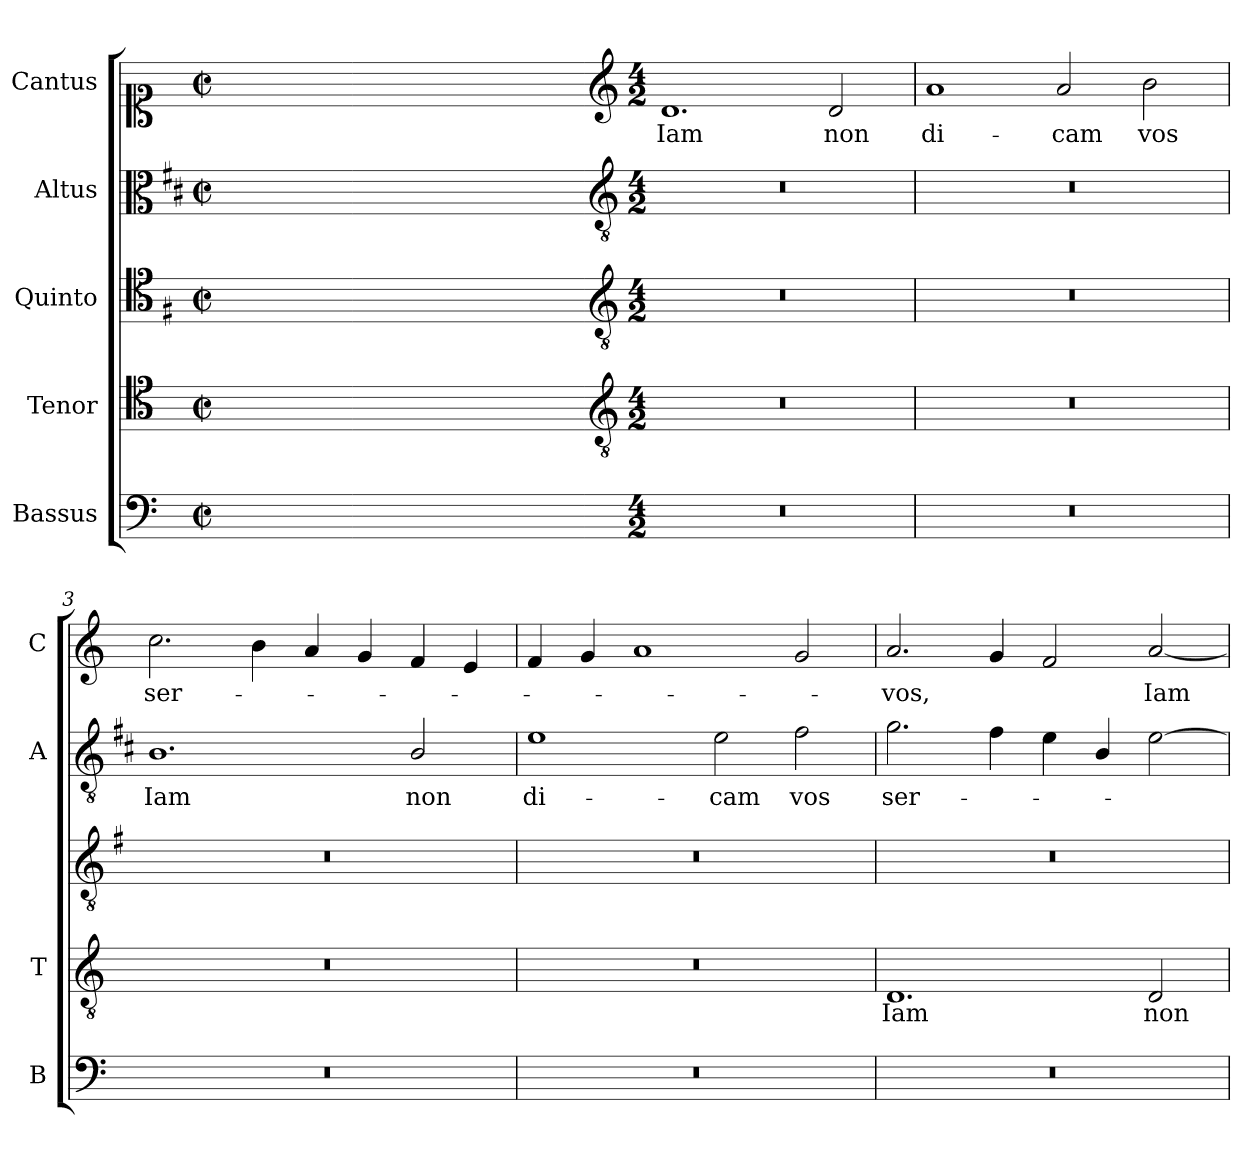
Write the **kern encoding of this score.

**kern	**kern	**text	**kern	**kern	**text	**kern	**text
*part5	*part4	*part4	*part3	*part2	*part2	*part1	*part1
*staff5	*staff4	*staff4	*staff3	*staff2	*staff2	*staff1	*staff1
*I"Bassus	*I"Tenor	*	*I"Quinto	*I"Altus	*	*I"Cantus	*
*I'B	*I'T	*	*	*I'A	*	*I'C	*
*clefF4	*clefC4	*	*clefC4	*clefC3	*	*clefC1	*
*	*	*	*ITrd4c7	*ITrd1c2	*	*	*
*k[]	*k[]	*	*k[]	*k[]	*	*k[]	*
*C:	*C:	*	*C:	*C:	*	*C:	*
*M2/2	*M2/2	*	*M2/2	*M2/2	*	*M2/2	*
*met(c|)	*met(c|)	*	*met(c|)	*met(c|)	*	*met(c|)	*
=	=	=	=	=	=	=	=
1ryy	1ryy	.	1ryy	1ryy	.	1ryy	.
=1X-	=1X-	=1X-	=1X-	=1X-	=1X-	=1X-	=1X-
4ryy	4ryy	.	4ryy	4ryy	.	4ryy	.
4ryy	4ryy	.	4ryy	4ryy	.	4ryy	.
4ryy	4ryy	.	4ryy	4ryy	.	4ryy	.
4ryy	4ryy	.	4ryy	4ryy	.	4ryy	.
=1-	=1-	=1-	=1-	=1-	=1-	=1-	=1-
*	*clefGv2	*	*clefGv2	*clefGv2	*	*clefG2	*
*M4/2	*M4/2	*	*M4/2	*M4/2	*	*M4/2	*
!	!	!	!	!	!	!	!LO:LY:b
0r	0r	.	0r	0r	.	1.d	Iam
!	!	!	!	!	!	!	!LO:LY:b
.	.	.	.	.	.	2d/	non
=2	=2	=2	=2	=2	=2	=2	=2
!	!	!	!	!	!	!	!LO:LY:b
0r	0r	.	0r	0r	.	1a	di-
!	!	!	!	!	!	!	!LO:LY:b
.	.	.	.	.	.	2a/	-cam
!	!	!	!	!	!	!	!LO:LY:b
.	.	.	.	.	.	2b\	vos
=3	=3	=3	=3	=3	=3	=3	=3
!	!	!	!	!	!LO:LY:b	!	!LO:LY:b
0r	0r	.	0r	1.A	Iam	2.cc\	ser-
.	.	.	.	.	.	4b\	.
.	.	.	.	.	.	4a/	.
.	.	.	.	.	.	4g/	.
!	!	!	!	!	!LO:LY:b	!	!
.	.	.	.	2A/	non	4f/	.
.	.	.	.	.	.	4e/	.
=4	=4	=4	=4	=4	=4	=4	=4
!	!	!	!	!	!LO:LY:b	!	!
0r	0r	.	0r	1d	di-	4f/	.
.	.	.	.	.	.	4g/	.
.	.	.	.	.	.	1a	.
!	!	!	!	!	!LO:LY:b	!	!
.	.	.	.	2d\	-cam	.	.
!	!	!	!	!	!LO:LY:b	!	!
.	.	.	.	2e\	vos	2g/	.
!!LO:LB:g=z
=5	=5	=5	=5	=5	=5	=5	=5
!	!	!LO:LY:b	!	!	!LO:LY:b	!	!LO:LY:b
0r	1.D	Iam	0r	2.f\	ser-	2.a/	-vos,
.	.	.	.	4e\	.	4g/	.
.	.	.	.	4d\	.	2f/	.
.	.	.	.	4A/	.	.	.
!	!	!LO:LY:b	!	!	!	!	!LO:LY:b
.	2D/	non	.	[2d\	.	[2a/	Iam
=	=	=	=	=	=	=	=
*-	*-	*-	*-	*-	*-	*-	*-
